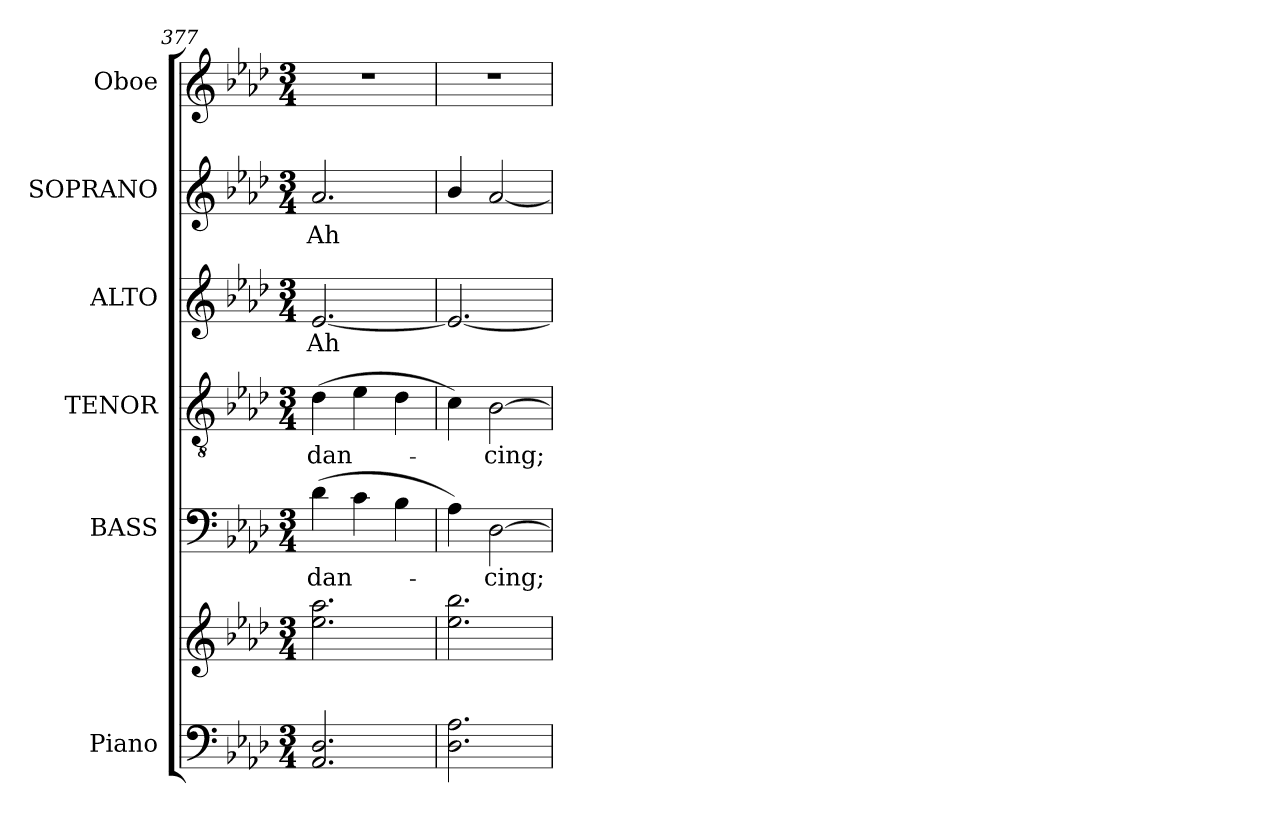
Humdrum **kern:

**kern	**kern	**kern	**text	**kern	**text	**kern	**text	**kern	**text	**kern
*part6	*part6	*part5	*part5	*part4	*part4	*part3	*part3	*part2	*part2	*part1
*staff7	*staff6	*staff5	*staff5	*staff4	*staff4	*staff3	*staff3	*staff2	*staff2	*staff1
*I"Piano	*	*I"BASS	*	*I"TENOR	*	*I"ALTO	*	*I"SOPRANO	*	*I"Oboe
*I'Pno.	*	*I'B.	*	*I'T.	*	*I'A.	*	*I'S.	*	*I'Ob.
!!LO:LB:g=z
*clefF4	*clefG2	*clefF4	*	*clefGv2	*	*clefG2	*	*clefG2	*	*clefG2
*	*	*	*	*ITrd7c12	*	*	*	*	*	*
*k[b-e-a-d-]	*k[b-e-a-d-]	*k[b-e-a-d-]	*	*k[b-e-a-d-]	*	*k[b-e-a-d-]	*	*k[b-e-a-d-]	*	*k[b-e-a-d-]
*A-:	*A-:	*A-:	*	*A-:	*	*A-:	*	*A-:	*	*A-:
*M3/4	*M3/4	*M3/4	*	*M3/4	*	*M3/4	*	*M3/4	*	*M3/4
=377	=377	=377	=377	=377	=377	=377	=377	=377	=377	=377
!	!	!	!LO:LY:b:color=#000000	!	!	!	!	!	!	!
!	!	!	!	!	!LO:LY:b:color=#000000	!	!	!	!	!
!	!	!	!	!	!	!	!LO:LY:b:color=#000000	!	!	!
!	!	!	!	!	!	!	!	!	!LO:LY:b:color=#000000	!LO:N:vis=1
2.AA-i/ 2.D-i	2.ee-i\ 2.aa-i	(4d-i\	dan-	(4D-i\	dan-	[2.e-i/	Ah	2.a-i/	Ah	2.r
.	.	4ci\	.	4E-i\	.	.	.	.	.	.
.	.	4B-i\	.	4D-i\	.	.	.	.	.	.
=378	=378	=378	=378	=378	=378	=378	=378	=378	=378	=378
!	!	!	!	!	!	!	!	!	!	!LO:N:vis=1
2.D-i\ 2.A-i	2.ee-i\ 2.bb-i	4A-i\)	.	4Ci\)	.	2.e-i/_	.	4b-i/	.	2.r
!	!	!	!LO:LY:b:color=#000000	!	!	!	!	!	!	!
!	!	!	!	!	!LO:LY:b:color=#000000	!	!	!	!	!
.	.	[2D-i\	-cing;	[2BB-i\	-cing;	.	.	[2a-i/	.	.
=	=	=	=	=	=	=	=	=	=	=
*-	*-	*-	*-	*-	*-	*-	*-	*-	*-	*-
